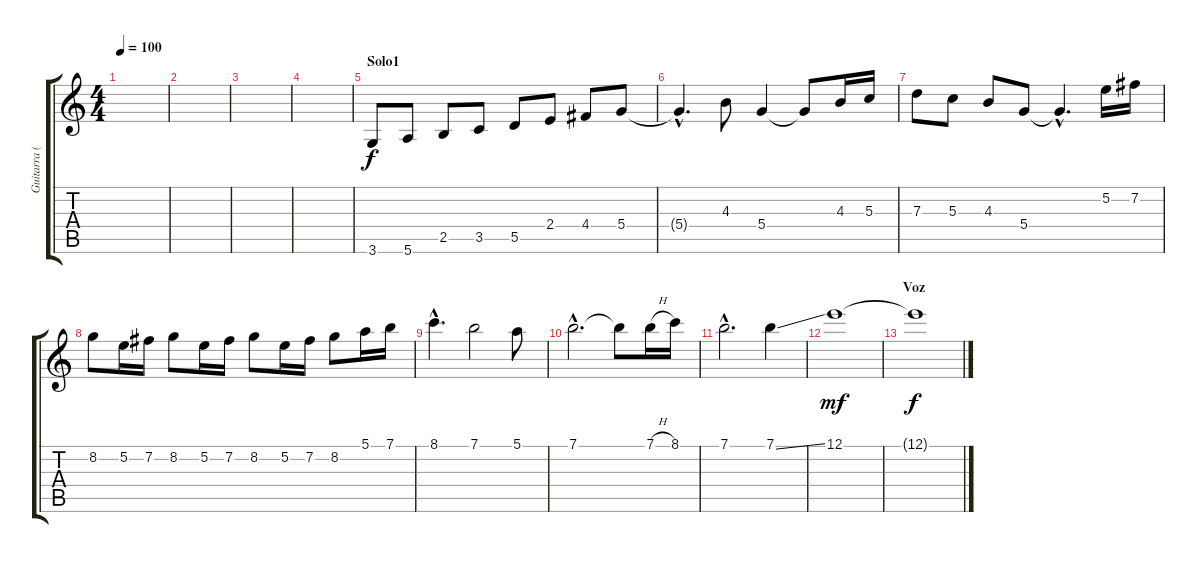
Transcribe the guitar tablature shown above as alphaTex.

\track ("Guitarra (Felipe)" "Guitarra (") {instrument distortionguitar}
\staff {score tabs}
\tuning (E4 B3 G3 D3 A2 E2) {hide}
\ts (4 4)
\tempo 100
\clef g2
\ks c
|
|
|
|
\section ("" "Solo1")
3.6.8{dy f} 5.6.8 2.5.8 3.5.8 5.5.8 2.4.8 4.4.8 5.4.8 |
5.4{hac t}.4{d} 4.3.8 5.4.4 5.4{t}.8 4.3.16 5.3.16 |
7.3.8 5.3.8 4.3.8 5.4.8 5.4{hac t}.4{d} 5.2.16 7.2.16 |
8.2.8 5.2.16 7.2.16 8.2.8 5.2.16 7.2.16 8.2.8 5.2.16 7.2.16 8.2.8 5.1.16 7.1.16 |
8.1{hac}.4{d} 7.1.2 5.1.8 |
7.1{hac}.2{d} 7.1{t}.8 7.1{h}.16 8.1.16 |
7.1{hac}.2{d} 7.1{ss}.4 |
12.1.1{dy mf} |
\section ("" "Voz")
12.1{t}.1{dy f}
